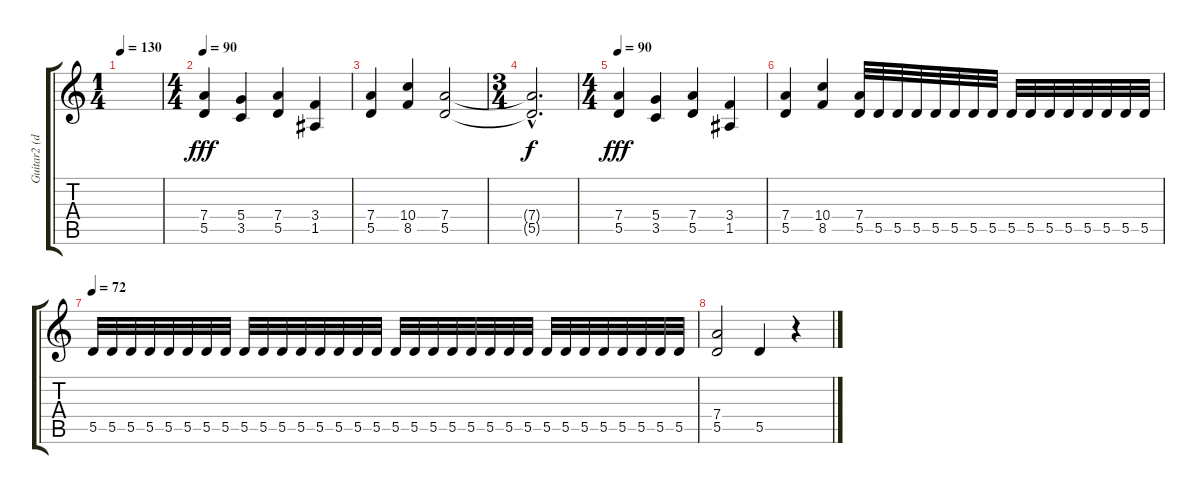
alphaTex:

\track ("Guitar2 (dist)" "Guitar2 (d") {instrument distortionguitar}
\staff {score tabs}
\tuning (E4 B3 G3 D3 A2 E2) {hide}
\ts (1 4)
\tempo 130
\clef g2
\ks c
|
\ts (4 4)
\tempo 90
(7.4 5.5).4{dy fff volume 16} (5.4 3.5).4 (7.4 5.5).4 (3.4 1.5).4 |
(7.4 5.5).4 (10.4 8.5).4 (7.4 5.5).2 |
\ts (3 4)
(7.4{hac t} 5.5{hac t}).2{d dy f} |
\ts (4 4)
\tempo 90
(7.4 5.5).4{dy fff} (5.4 3.5).4 (7.4 5.5).4 (3.4 1.5).4 |
(7.4 5.5).4 (10.4 8.5).4 (7.4 5.5).32 5.5.32 5.5.32 5.5.32 5.5.32 5.5.32 5.5.32 5.5.32 5.5.32 5.5.32 5.5.32 5.5.32 5.5.32 5.5.32 5.5.32 5.5.32 |
\tempo 72
5.5.32 5.5.32 5.5.32 5.5.32 5.5.32 5.5.32 5.5.32 5.5.32 5.5.32 5.5.32 5.5.32 5.5.32 5.5.32 5.5.32 5.5.32 5.5.32 5.5.32 5.5.32 5.5.32 5.5.32 5.5.32 5.5.32 5.5.32 5.5.32 5.5.32 5.5.32 5.5.32 5.5.32 5.5.32 5.5.32 5.5.32 5.5.32 |
(7.4 5.5).2 5.5.4 r.4
